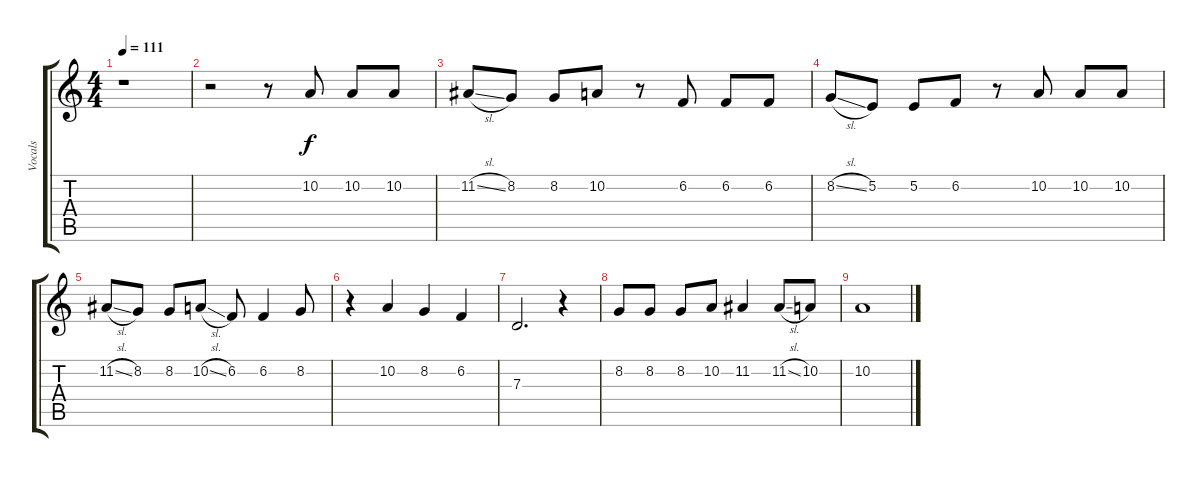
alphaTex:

\track ("Vocals" "Vocals") {instrument drawbarorgan}
\staff {score tabs}
\tuning (E4 B3 G3 D3 A2 E2) {hide}
\ts (4 4)
\tempo 111
\clef g2
\ks c
r.1{dy f} |
r.2 r.8 10.2.8 10.2.8 10.2.8 |
11.2{sl}.8 8.2.8 8.2.8 10.2.8 r.8 6.2.8 6.2.8 6.2.8 |
8.2{sl}.8 5.2.8 5.2.8 6.2.8 r.8 10.2.8 10.2.8 10.2.8 |
11.2{sl}.8 8.2.8 8.2.8 10.2{sl}.8 6.2.8 6.2.4 8.2.8 |
r.4 10.2.4 8.2.4 6.2.4 |
7.3.2{d} r.4 |
8.2.8 8.2.8 8.2.8 10.2.8 11.2.4 11.2{sl}.8 10.2.8 |
10.2.1
